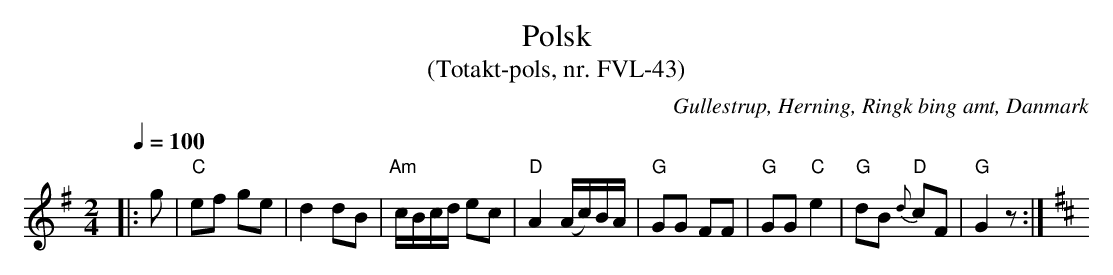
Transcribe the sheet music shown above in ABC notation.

X:1
T:Polsk
T:(Totakt-pols, nr. FVL-43)
O:Gullestrup, Herning, Ringk bing amt, Danmark
M:2/4
L:1/8
Q:1/4=100
K:G
|: g | "C"ef ge | ""d2 dB | "Am"c/B/c/d/ ec | "D"A2 (A/c/)B/A/ | "G"GG FF | "G"GG "C"e2 | "G"dB "D"{d}cF | "G"G2 z  :|
K:D
